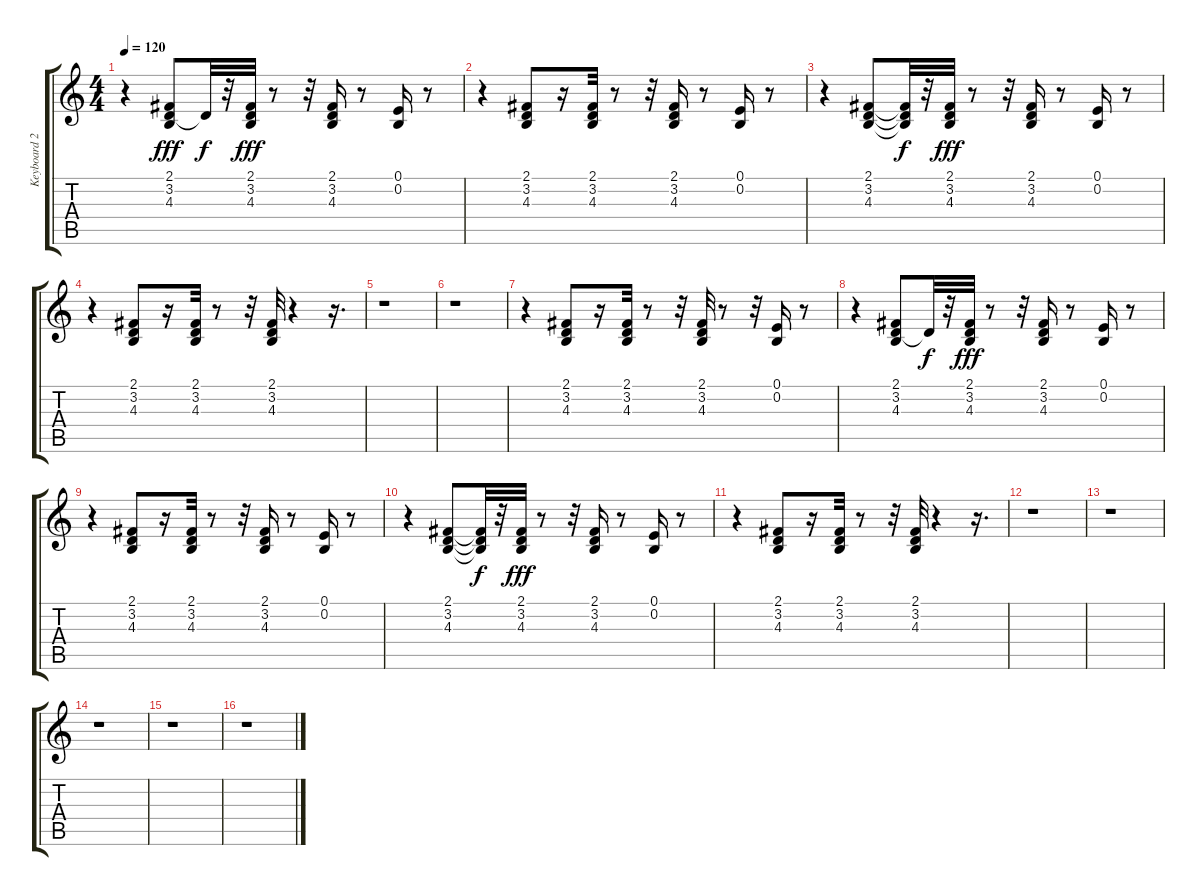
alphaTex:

\track ("Keyboard 2" "Keyboard 2") {instrument electricpiano2}
\staff {score tabs}
\tuning (E4 B3 G3 D3 A2 E2) {hide}
\ts (4 4)
\tempo 120
\clef g2
\ks c
r.4{dy fff} (2.1 3.2 4.3).8 3.2{t}.32{dy f} r.32 (2.1 3.2 4.3).32{dy fff} r.8 r.32 (2.1 3.2 4.3).16 r.8 (0.1 0.2).16 r.8 |
r.4 (2.1 3.2 4.3).8 r.16 (2.1 3.2 4.3).32 r.8 r.32 (2.1 3.2 4.3).16 r.8 (0.1 0.2).16 r.8 |
r.4 (2.1 3.2 4.3).8 (2.1{t} 3.2{t} 4.3{t}).32{dy f} r.32 (2.1 3.2 4.3).32{dy fff} r.8 r.32 (2.1 3.2 4.3).16 r.8 (0.1 0.2).16 r.8 |
r.4 (2.1 3.2 4.3).8 r.16 (2.1 3.2 4.3).32 r.8 r.32 (2.1 3.2 4.3).32 r.4 r.16{d} |
r.1 |
r.1 |
r.4 (2.1 3.2 4.3).8 r.16 (2.1 3.2 4.3).32 r.8 r.32 (2.1 3.2 4.3).32 r.8 r.32 (0.1 0.2).16 r.8 |
r.4 (2.1 3.2 4.3).8 3.2{t}.32{dy f} r.32 (2.1 3.2 4.3).32{dy fff} r.8 r.32 (2.1 3.2 4.3).16 r.8 (0.1 0.2).16 r.8 |
r.4 (2.1 3.2 4.3).8 r.16 (2.1 3.2 4.3).32 r.8 r.32 (2.1 3.2 4.3).16 r.8 (0.1 0.2).16 r.8 |
r.4 (2.1 3.2 4.3).8 (2.1{t} 3.2{t} 4.3{t}).32{dy f} r.32 (2.1 3.2 4.3).32{dy fff} r.8 r.32 (2.1 3.2 4.3).16 r.8 (0.1 0.2).16 r.8 |
r.4 (2.1 3.2 4.3).8 r.16 (2.1 3.2 4.3).32 r.8 r.32 (2.1 3.2 4.3).32 r.4 r.16{d} |
r.1 |
r.1 |
r.1 |
r.1 |
r.1
